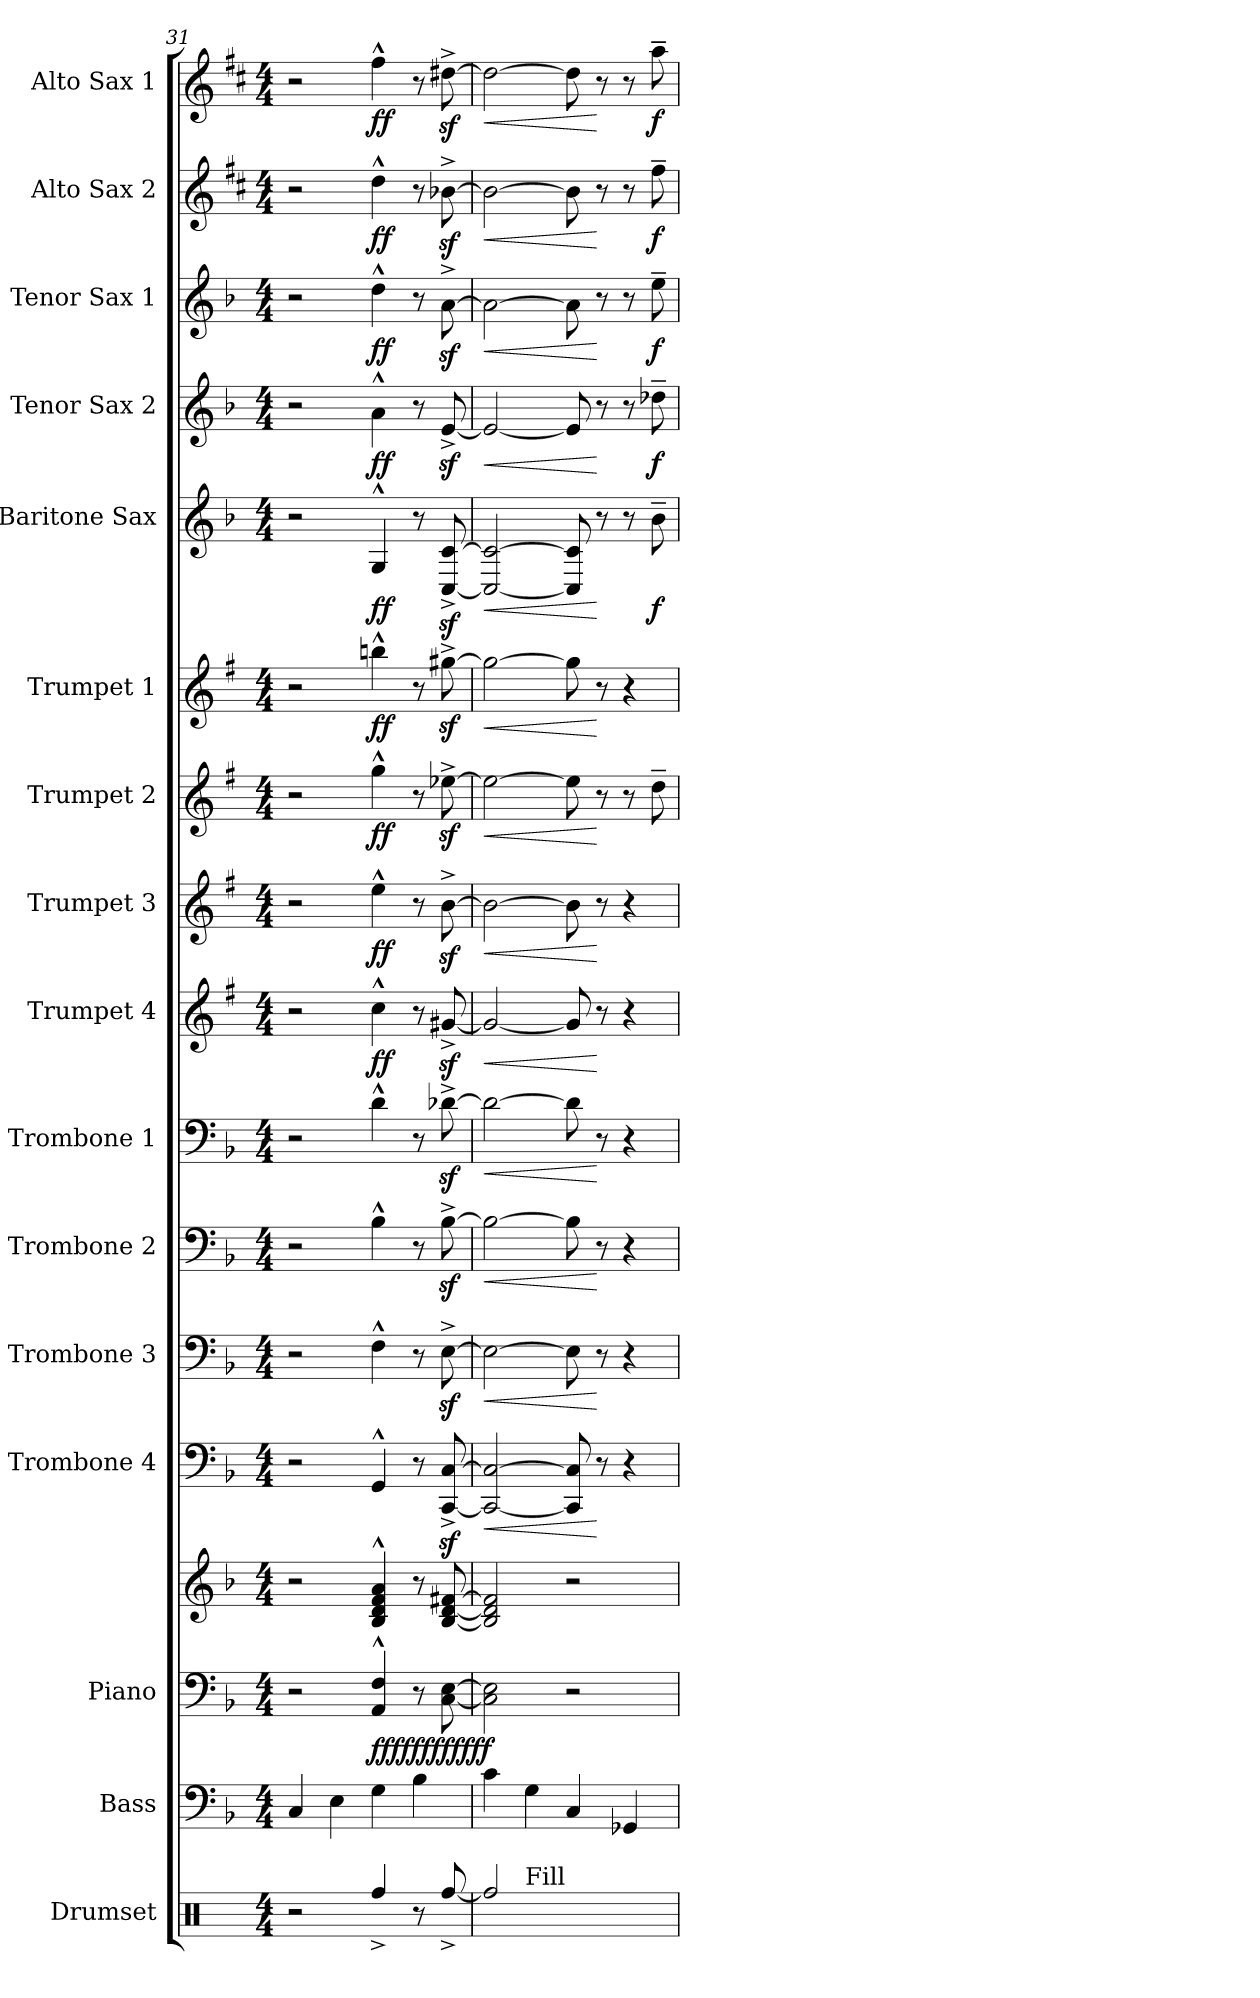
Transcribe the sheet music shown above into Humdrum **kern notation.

**kern	**kern	**kern	**kern	**dynam	**kern	**dynam	**kern	**dynam	**kern	**dynam	**kern	**dynam	**kern	**dynam	**kern	**dynam	**kern	**dynam	**kern	**dynam	**kern	**dynam	**kern	**dynam	**kern	**dynam	**kern	**dynam	**kern	**dynam
*part16	*part15	*part14	*part14	*part14	*part13	*part13	*part12	*part12	*part11	*part11	*part10	*part10	*part9	*part9	*part8	*part8	*part7	*part7	*part6	*part6	*part5	*part5	*part4	*part4	*part3	*part3	*part2	*part2	*part1	*part1
*staff17	*staff16	*staff15	*staff14	*staff14/15	*staff13	*staff13	*staff12	*staff12	*staff11	*staff11	*staff10	*staff10	*staff9	*staff9	*staff8	*staff8	*staff7	*staff7	*staff6	*staff6	*staff5	*staff5	*staff4	*staff4	*staff3	*staff3	*staff2	*staff2	*staff1	*staff1
*I"Drumset	*I"Bass	*I"Piano	*	*	*I"Trombone 4	*	*I"Trombone 3	*	*I"Trombone 2	*	*I"Trombone 1	*	*I"Trumpet 4	*	*I"Trumpet 3	*	*I"Trumpet 2	*	*I"Trumpet 1	*	*I"Baritone Sax	*	*I"Tenor Sax 2	*	*I"Tenor Sax 1	*	*I"Alto Sax 2	*	*I"Alto Sax 1	*
*I'Drs.	*I'Bass	*I'Piano	*	*	*I'Tbn. 4	*	*I'Tbn. 3	*	*I'Tbn. 2	*	*I'Tbn. 1	*	*I'Tpt. 4	*	*I'Tpt. 3	*	*I'Tpt. 2	*	*I'Tpt. 1	*	*I'Bari	*	*I'Tenor 2	*	*I'Tenor 1	*	*I'Alto 2	*	*I'Alto 1	*
!!LO:PB:g=z
*clefX	*clefF4	*clefF4	*clefG2	*	*clefF4	*	*clefF4	*	*clefF4	*	*clefF4	*	*clefG2	*	*clefG2	*	*clefG2	*	*clefG2	*	*clefG2	*	*clefG2	*	*clefG2	*	*clefG2	*	*clefG2	*
*	*ITrd7c12	*	*	*	*	*	*	*	*	*	*	*	*ITrd1c2	*	*ITrd1c2	*	*ITrd1c2	*	*ITrd1c2	*	*ITrd12c21	*	*ITrd8c14	*	*ITrd8c14	*	*ITrd5c9	*	*ITrd5c9	*
*k[]	*k[b-]	*k[b-]	*k[b-]	*	*k[b-]	*	*k[b-]	*	*k[b-]	*	*k[b-]	*	*k[b-]	*	*k[b-]	*	*k[b-]	*	*k[b-]	*	*k[b-]	*	*k[b-]	*	*k[b-]	*	*k[b-]	*	*k[b-]	*
*M4/4	*M4/4	*M4/4	*M4/4	*	*M4/4	*	*M4/4	*	*M4/4	*	*M4/4	*	*M4/4	*	*M4/4	*	*M4/4	*	*M4/4	*	*M4/4	*	*M4/4	*	*M4/4	*	*M4/4	*	*M4/4	*
=31	=31	=31	=31	=31	=31	=31	=31	=31	=31	=31	=31	=31	=31	=31	=31	=31	=31	=31	=31	=31	=31	=31	=31	=31	=31	=31	=31	=31	=31	=31
*^	*	*	*	*	*	*	*	*	*	*	*	*	*	*	*	*	*	*	*	*	*	*	*	*	*	*	*	*	*	*
2r	4R\	4CC/	2r	2r	.	2r	.	2r	.	2r	.	2r	.	2r	.	2r	.	2r	.	2r	.	2r	.	2r	.	2r	.	2r	.	2r	.
.	4R\	4EE\	.	.	.	.	.	.	.	.	.	.	.	.	.	.	.	.	.	.	.	.	.	.	.	.	.	.	.	.	.
!	!	!	!	!	!LO:DY:b=2	!	!	!	!	!	!	!	!	!	!	!	!	!	!	!	!	!	!	!	!	!	!	!	!	!	!
!	!	!	!	!	!LO:DY:n=1:b=2	!	!	!	!	!	!	!	!	!	!	!	!	!	!	!	!	!	!	!	!	!	!	!	!	!	!
!	!	!	!	!	!LO:DY:n=2:b	!	!	!	!	!	!	!	!	!	!	!	!	!	!	!	!	!	!	!	!	!	!	!	!	!	!
!	!	!	!	!	!LO:DY:n=3:b	!	!	!	!	!	!	!	!	!	!	!	!	!	!	!	!	!	!	!	!	!	!	!	!	!	!
!	!	!	!	!	!LO:DY:n=4:b	!	!	!	!	!	!	!	!	!	!	!	!	!	!	!	!	!	!	!	!	!	!	!	!	!	!
!	!	!	!	!	!LO:DY:n=5:b	!	!	!	!	!	!	!	!	!	!LO:DY:b	!	!LO:DY:b	!	!LO:DY:b	!	!LO:DY:b	!	!LO:DY:b	!	!LO:DY:b	!	!LO:DY:b	!	!LO:DY:b	!	!LO:DY:b
4Rff^/	4R\	4GG\	4AA/^^ 4F/^^	4B-/^^ 4d/^^ 4f/^^ 4a/^^	ff ff ff ff ff ff	4GG^^/	.	4F^^\	.	4B-^^\	.	4d^^\	.	4b-^^\	ff	4dd^^\	ff	4ff^^\	ff	4aan^^\	ff	4GG^^/	ff	4A^^\	ff	4d^^\	ff	4f^^\	ff	4a^^\	ff
8r	4R\	4BB-\	8r	8r	.	8r	.	8r	.	8r	.	8r	.	8r	.	8r	.	8r	.	8r	.	8r	.	8r	.	8r	.	8r	.	8r	.
[8Rff^/	.	.	[8C\ [8E\	[8B-/ [8d/ [8f#X/	.	[8CC/z<^ [8C/z<^	.	[8Ez<^\	.	[8B-z<^\	.	[8d-Xz<^\	.	[8f#Xz<^/	.	[8az<^\	.	[8dd-Xz<^\	.	[8ff#Xz<^\	.	[8CC/z<^ [8C/z<^	.	[8Ez<^/	.	[8Az<^\	.	[8d-Xz<^\	.	[8f#Xz<^\	.
=32	=32	=32	=32	=32	=32	=32	=32	=32	=32	=32	=32	=32	=32	=32	=32	=32	=32	=32	=32	=32	=32	=32	=32	=32	=32	=32	=32	=32	=32	=32	=32
!	!	!	!	!	!	!	!LO:HP:b	!	!LO:HP:b	!	!LO:HP:b	!	!LO:HP:b	!	!LO:HP:b	!	!LO:HP:b	!	!LO:HP:b	!	!LO:HP:b	!	!LO:HP:b	!	!LO:HP:b	!	!LO:HP:b	!	!LO:HP:b	!	!LO:HP:b
2Rff/]	4R\	4C\	2C\] 2E\]	2B-/] 2d/] 2f#/]	.	2CC/_ 2C/_	<	2E\_	<	2B-\_	<	2d-\_	<	2f#/_	<	2a\_	<	2dd-\_	<	2ff#\_	<	2CC/_ 2C/_	<	2E/_	<	2A\_	<	2d-\_	<	2f#\_	<
!	!LO:TX:a:t=Fill	!	!	!	!	!	!	!	!	!	!	!	!	!	!	!	!	!	!	!	!	!	!	!	!	!	!	!	!	!	!
.	4R\	4GG\	.	.	.	.	.	.	.	.	.	.	.	.	.	.	.	.	.	.	.	.	.	.	.	.	.	.	.	.	.
2ryy	4R\	4CC/	2r	2r	.	8CC/] 8C/]	.	8E\]	.	8B-\]	.	8d-\]	.	8f#/]	.	8a\]	.	8dd-\]	.	8ff#\]	.	8CC/] 8C/]	.	8E/]	.	8A\]	.	8d-\]	.	8f#\]	.
.	.	.	.	.	.	8r	[	8r	[	8r	[	8r	[	8r	[	8r	[	8r	[	8r	[	8r	[	8r	[	8r	[	8r	[	8r	[
.	4R\	4GGG-X/	.	.	.	4r	.	4r	.	4r	.	4r	.	4r	.	4r	.	8r	.	4r	.	8r	.	8r	.	8r	.	8r	.	8r	.
!	!	!	!	!	!	!	!	!	!	!	!	!	!	!	!	!	!	!	!	!	!	!	!LO:DY:b	!	!LO:DY:b	!	!LO:DY:b	!	!LO:DY:b	!	!LO:DY:b
.	.	.	.	.	.	.	.	.	.	.	.	.	.	.	.	.	.	8cc~\	.	.	.	8B-~\	f	8d-X~\	f	8e~\	f	8a~\	f	8cc~\	f
*v	*v	*	*	*	*	*	*	*	*	*	*	*	*	*	*	*	*	*	*	*	*	*	*	*	*	*	*	*	*	*	*
=	=	=	=	=	=	=	=	=	=	=	=	=	=	=	=	=	=	=	=	=	=	=	=	=	=	=	=	=	=	=
*-	*-	*-	*-	*-	*-	*-	*-	*-	*-	*-	*-	*-	*-	*-	*-	*-	*-	*-	*-	*-	*-	*-	*-	*-	*-	*-	*-	*-	*-	*-
